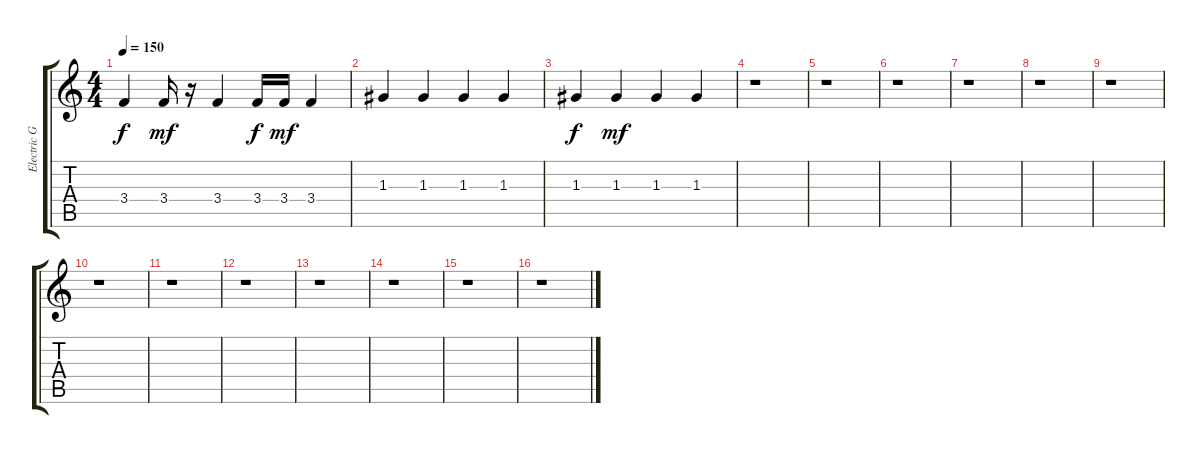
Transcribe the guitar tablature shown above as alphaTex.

\track ("Electric G" "Electric G") {instrument overdrivenguitar}
\staff {score tabs}
\tuning (E4 B3 G3 D3 A2 E2) {hide}
\ts (4 4)
\tempo 150
\clef g2
\ks c
3.4.4{dy f} 3.4.16{dy mf} r.16 3.4.4 3.4.16{dy f} 3.4.16{dy mf} 3.4.4 |
1.3.4{volume 10} 1.3.4 1.3.4 1.3.4 |
1.3.4{dy f} 1.3.4{dy mf} 1.3.4 1.3.4 |
r.1 |
r.1 |
r.1 |
r.1 |
r.1 |
r.1 |
r.1 |
r.1 |
r.1 |
r.1 |
r.1 |
r.1 |
r.1
